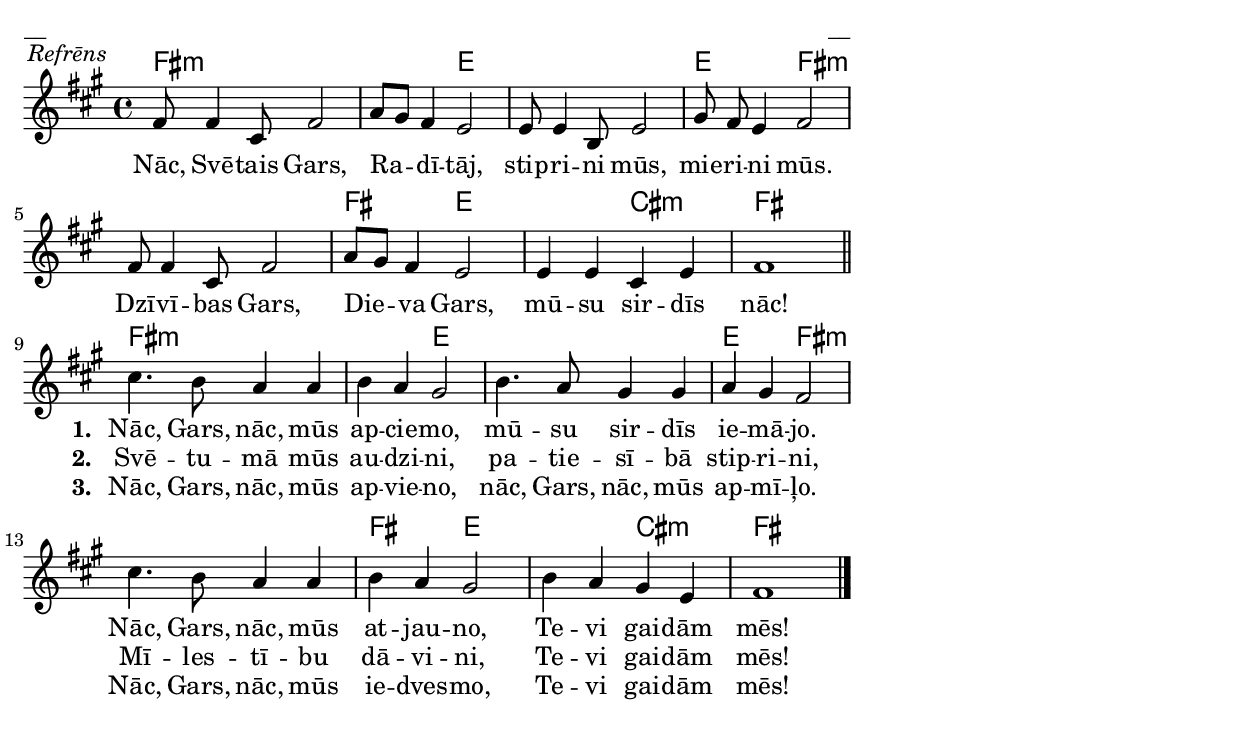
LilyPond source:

\version "2.13.18"

\paper {
line-width = 14\cm
left-margin = 0.4\cm
between-system-padding = 0.1\cm
between-system-space = 0.1\cm
}

\layout {
indent = #0
ragged-last = ##f
}

chordsA = \chordmode {
fis1.:min e1. e2 fis1.:min fis2 e1 cis2:min fis1
fis1.:min e1. e2 fis1.:min fis2 e1 cis2:min fis1
}

voiceA = \relative c' {
\clef "treble"
\key fis \minor
\time 4/4

fis8^\markup {\translate #'(-12 . 0) \italic Refrēns} fis4 cis8 fis2 | 
a8 [gis] fis4 e2 | e8 e4 b8 e2 | gis8 fis e4 fis2 |
fis8 fis4 cis8 fis2 | a8 [gis] fis4 e2 |e4 e cis e | fis1 \bar"||" \break

cis'4. b8 a4 a | b a gis2 | b4. a8 gis4 gis | a gis fis2 |
cis'4. b8 a4 a | b a gis2 | b4 a gis e | fis1 \bar"|."
}

lyricA = \lyricmode {
Nāc, Svē -- tais Gars, Ra -- dī -- tāj, stip -- ri -- ni mūs, mie -- ri -- ni mūs.
Dzī -- vī -- bas Gars, Die -- va Gars, mū -- su sir -- dīs nāc!
\set stanza = "1. "
Nāc, Gars, nāc, mūs ap -- cie -- mo, mū -- su sir -- dīs ie -- mā -- jo.
Nāc, Gars, nāc, mūs at -- jau -- no, Te -- vi gai -- dām mēs!
}
lyricB = \lyricmode {
_ _ _ _ _ _ _ _ _ _ _ _ _ _ _ 
_ _ _ _ _ _ _ _ _ _ _ _
\set stanza = "2. "
Svē -- tu -- mā mūs au -- dzi -- ni, pa -- tie -- sī -- bā stip -- ri -- ni,
Mī -- les -- tī -- bu dā -- vi -- ni, Te -- vi gai -- dām mēs!
}
lyricC = \lyricmode {
_ _ _ _ _ _ _ _ _ _ _ _ _ _ _ 
_ _ _ _ _ _ _ _ _ _ _ _
\set stanza = "3. "
Nāc, Gars, nāc, mūs ap -- vie -- no, nāc, Gars, nāc, mūs ap -- mī -- ļo.
Nāc, Gars, nāc, mūs ie -- dves -- mo, Te -- vi gai -- dām mēs!
}
fullScore = <<
\new ChordNames { \chordsA }
\new Staff {
<<
\new Voice = "voiceA" { \oneVoice \autoBeamOff \voiceA }
\lyricsto "voiceA" \new Lyrics \lyricA
\lyricsto "voiceA" \new Lyrics \lyricB
\lyricsto "voiceA" \new Lyrics \lyricC
>>
}
>>


\score {
\fullScore
\header { piece = "__" opus = "__" }
}
\markup { \with-color #(x11-color 'white) \sans \smaller "aaa" }
\score {
\unfoldRepeats
\fullScore
\midi {
\context { \Staff \remove "Staff_performer" }
\context { \Voice \consists "Staff_performer" }
}
}


